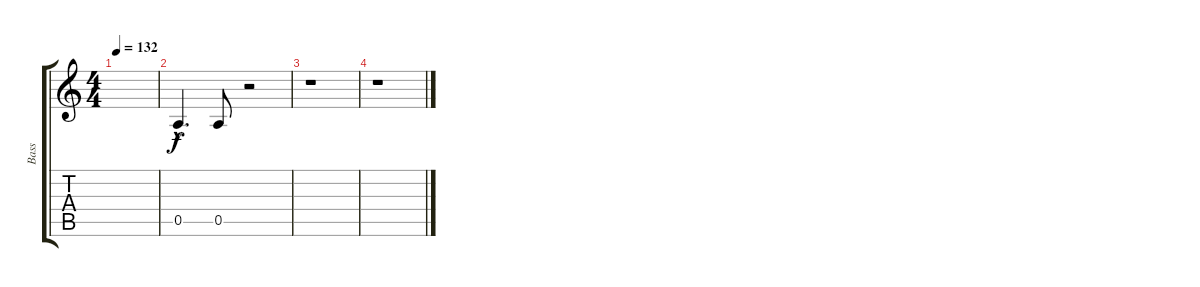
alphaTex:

\track ("Bass" "Bass") {instrument electricbasspick}
\staff {score tabs}
\tuning (E4 B3 G3 D3 A2 E2) {hide}
\ts (4 4)
\tempo 132
\clef g2
\ks c
|
0.5{hac}.4{d} 0.5.8 r.2 |
r.1 |
r.1
